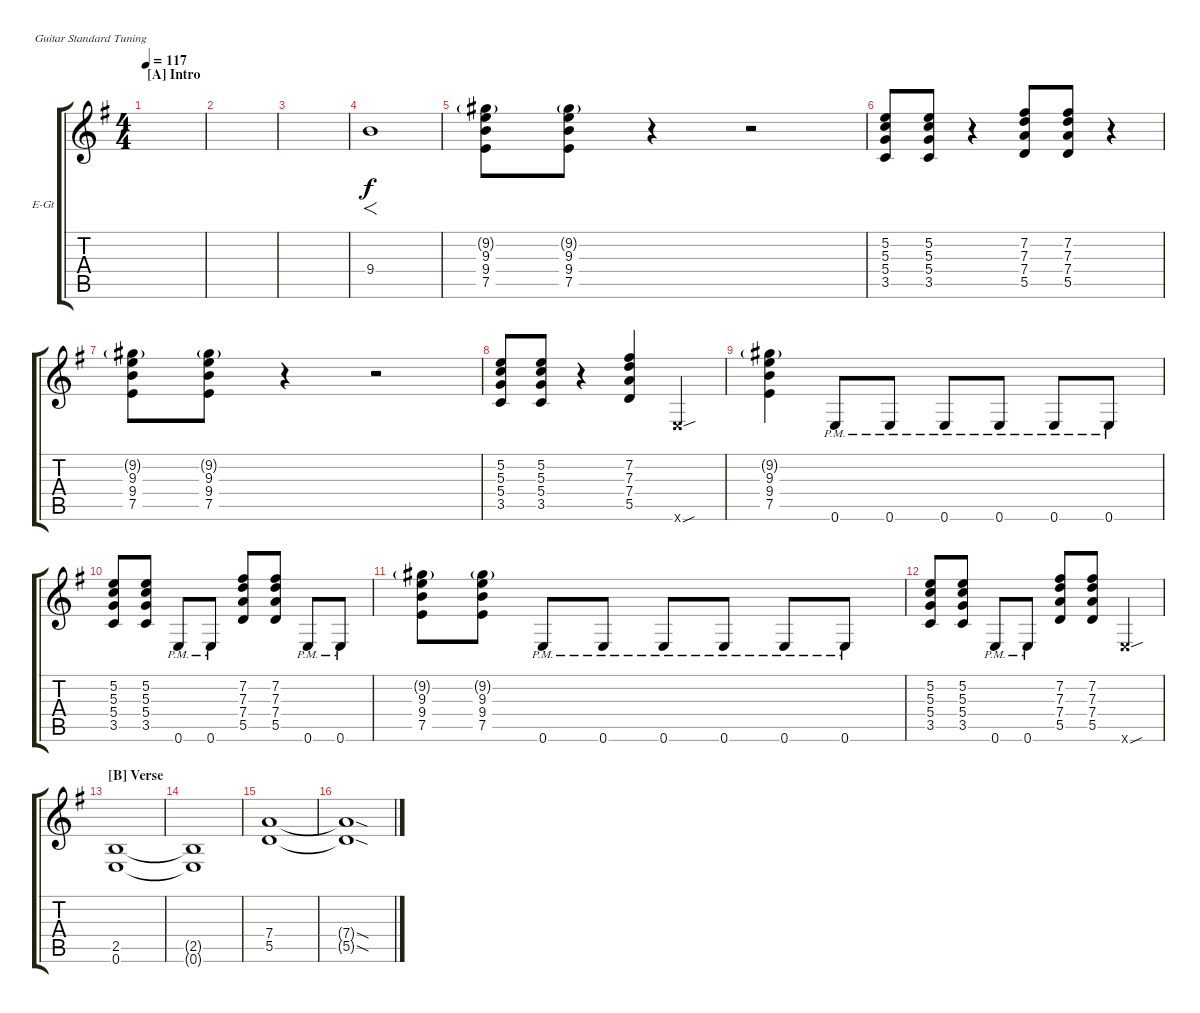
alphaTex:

\defaultSystemsLayout 4
\bracketExtendMode groupsimilarinstruments
\firstSystemTrackNameOrientation horizontal
\otherSystemsTrackNameOrientation horizontal
\track ("Guitar 2" "E-Gt") {instrument distortionguitar}
\staff {score tabs}
\tuning (E4 B3 G3 D3 A2 E2)
\ts (4 4)
\section ("A" "Intro")
\tempo 117
\clef g2
\scale
1.06936
\ks g
|
\scale
0.930643 |
\scale
1.03909 |
\scale
0.960908 9.4.1{f} |
\scale
1.03909 (7.5 9.4 9.3 9.2{g}).8 (7.5 9.4 9.3 9.2{g}).8 r.4 r.2 |
\scale
0.960908 (3.5 5.4 5.3 5.2).8 (3.5 5.4 5.3 5.2).8 r.4 (5.5 7.4 7.3 7.2).8 (5.5 7.4 7.3 7.2).8 r.4 |
\scale
1.03909 (7.5 9.4 9.3 9.2{g}).8 (7.5 9.4 9.3 9.2{g}).8 r.4 r.2 |
\scale
0.960908 (3.5 5.4 5.3 5.2).8 (3.5 5.4 5.3 5.2).8 r.4 (5.5 7.4 7.3 7.2).4 0.6{sou x}.4 |
\scale
1.03909 (7.5 9.4 9.3 9.2{g}).4 0.6{pm}.8 0.6{pm}.8 0.6{pm}.8 0.6{pm}.8 0.6{pm}.8 0.6{pm}.8 |
\scale
0.960908 (3.5 5.4 5.3 5.2).8 (3.5 5.4 5.3 5.2).8 0.6{pm}.8 0.6{pm}.8 (5.5 7.4 7.3 7.2).8 (5.5 7.4 7.3 7.2).8 0.6{pm}.8 0.6{pm}.8 |
\scale
1.03909 (7.5 9.4 9.3 9.2{g}).8 (7.5 9.4 9.3 9.2{g}).8 0.6{pm}.8 0.6{pm}.8 0.6{pm}.8 0.6{pm}.8 0.6{pm}.8 0.6{pm}.8 |
\scale
0.960908 (3.5 5.4 5.3 5.2).8 (3.5 5.4 5.3 5.2).8 0.6{pm}.8 0.6{pm}.8 (5.5 7.4 7.3 7.2).8 (5.5 7.4 7.3 7.2).8 0.6{sou x}.4 |
\section ("B" "Verse")
\scale
1.03909 (0.6 2.5).1 |
\scale
0.960908 (0.6{t} 2.5{t}).1 |
\scale
1.03909 (5.5 7.4).1 |
\scale
0.960908 (5.5{sod t} 7.4{sod t}).1
